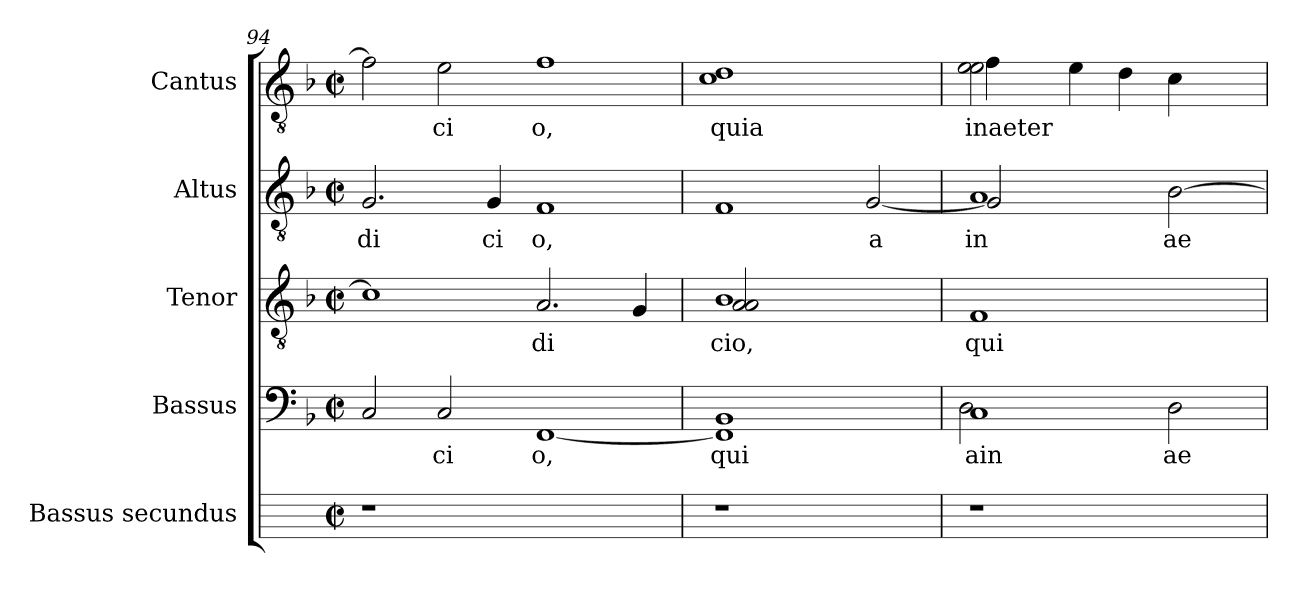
**kern	**kern	**text	**kern	**text	**kern	**text	**kern	**text
*part5	*part4	*part4	*part3	*part3	*part2	*part2	*part1	*part1
*staff5	*staff4	*staff4	*staff3	*staff3	*staff2	*staff2	*staff1	*staff1
*I"Bassus  secundus	*I"Bassus	*	*I"Tenor	*	*I"Altus	*	*I"Cantus	*
*	*I'B	*	*I'T	*	*I'A	*	*I'C	*
*	*clefF4	*	*clefGv2	*	*clefGv2	*	*clefGv2	*
*k[]	*k[b-]	*	*k[b-]	*	*k[b-]	*	*k[b-]	*
*C:	*F:	*	*F:	*	*F:	*	*F:	*
*M2/2	*M2/2	*	*M2/2	*	*M2/2	*	*M2/2	*
*met(c|)	*met(c|)	*	*met(c|)	*	*met(c|)	*	*met(c|)	*
=94	=94	=94	=94	=94	=94	=94	=94	=94
!	!	!LO:LY:b:cj	!	!LO:LY:b:cj	!	!LO:LY:b:cj	!	!LO:LY:b:cj
1r	2C/	.	1c]	.	2.G/	di	2f\]	.
!	!	!LO:LY:b:cj	!	!	!	!	!	!LO:LY:b:cj
.	2C/	ci	.	.	.	.	2e\	ci
!	!	!	!	!	!	!LO:LY:b:cj	!	!
.	.	.	.	.	4G/	ci	.	.
!	!	!LO:LY:b:cj	!	!LO:LY:b:cj	!	!LO:LY:b:cj	!	!LO:LY:b:cj
1ryy	[<1FF	o,	2.A/	di	1F	o,	1f	o,
!	!	!	!	!LO:LY:b:cj	!	!	!	!
.	.	.	4G/	.	.	.	.	.
=95	=95	=95	=95	=95	=95	=95	=95	=95
!	!	!LO:LY:b:cj	!	!LO:LY:b:cj	!	!	!	!LO:LY:b:cj
*	*	*	*^	*	*	*	*	*
1r	1FF] 1BB-	qui	1B-	2A/ 2A/	cio,	1F	.	1c 1d	quia
.	.	.	.	2ryy	.	.	.	.	.
!	!	!	!	!	!	!	!LO:LY:b:cj	!	!
2ryy	2ryy	.	2ryy	2ryy	.	[<2G/	a	2ryy	.
=96	=96	=96	=96	=96	=96	=96	=96	=96	=96
*	*^	*	*	*	*	*	*	*	*
!	!	!	!LO:LY:b:cj	!	!	!LO:LY:b:cj	!	!LO:LY:b:cj	!	!LO:LY:b:cj
*	*	*	*	*v	*v	*	*^	*	*^	*
1r	1C	2D\	ain	1F	qui	1A	2G/]	in	2e\ 2e\	4f\	inaeter
.	.	.	.	.	.	.	.	.	.	4ryy	.
!	!	!	!	!	!	!	!	!	!	!	!LO:LY:b:cj
.	.	1ryy	.	.	.	.	1ryy	.	4e\	1ryy	.
!	!	!	!	!	!	!	!	!	!	!	!LO:LY:b:cj
.	.	.	.	.	.	.	.	.	4d\	.	.
!	!	!	!LO:LY:b:cj	!	!	!	!	!LO:LY:b:cj	!	!	!LO:LY:b:cj
2ryy	2D\	.	ae	2ryy	.	[>2B-\	.	ae	4c\	.	.
.	.	.	.	.	.	.	.	.	4ryy	.	.
*	*	*	*	*	*	*v	*v	*	*	*	*
*	*v	*v	*	*	*	*	*	*v	*v	*
=	=	=	=	=	=	=	=	=
*-	*-	*-	*-	*-	*-	*-	*-	*-
